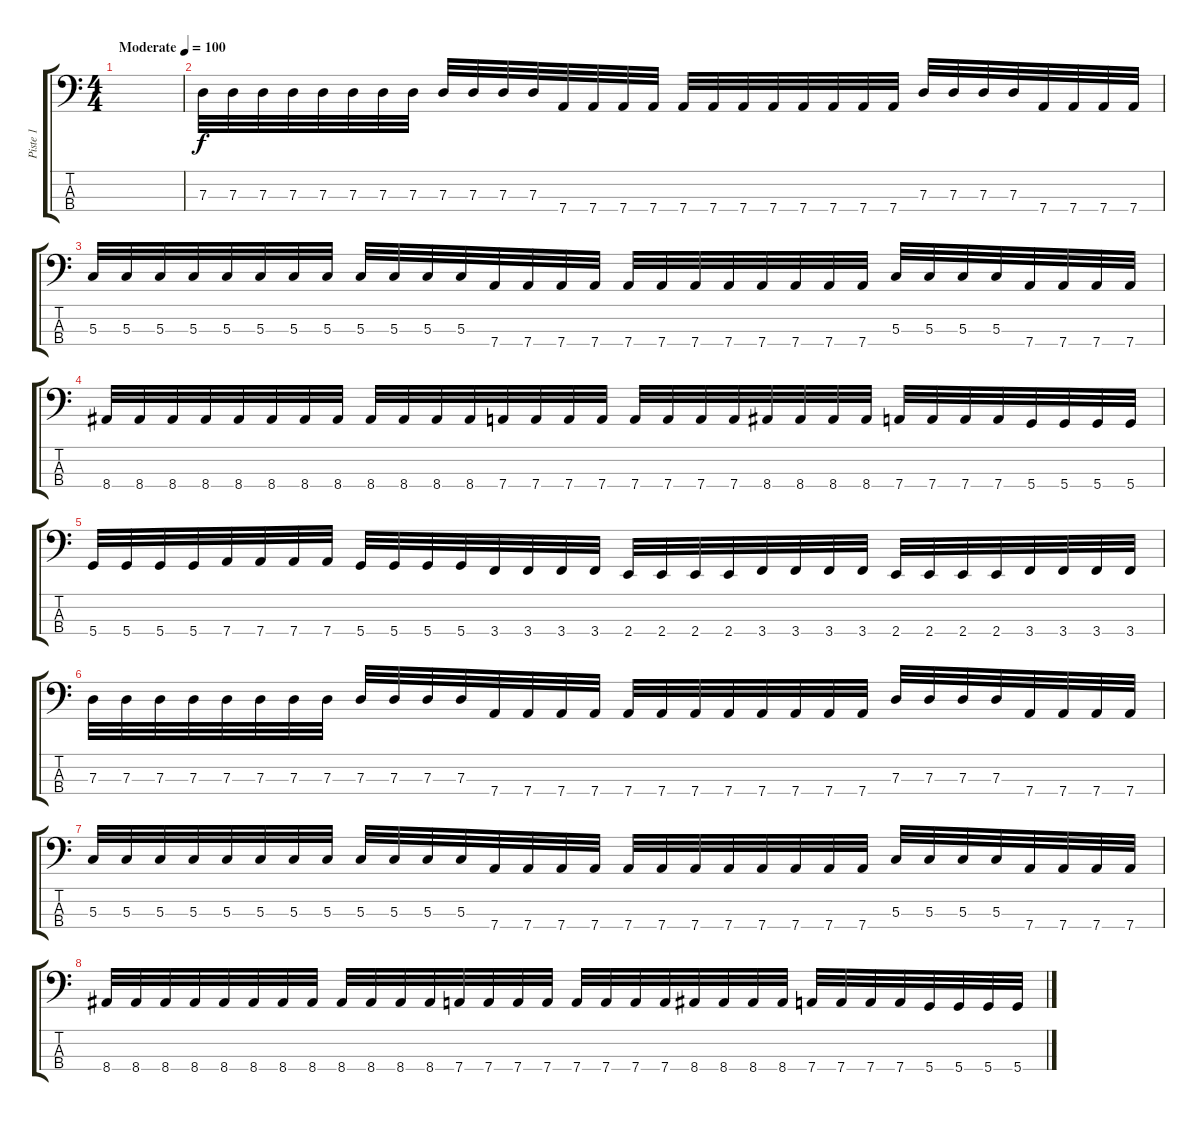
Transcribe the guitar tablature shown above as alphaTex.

\track ("Piste 1" "Piste 1") {instrument electricbasspick}
\staff {score tabs}
\tuning (F2 C2 G1 D1) {hide}
\ts (4 4)
\tempo (100 "Moderate")
\clef f4
\ks c
|
7.3.32 7.3.32 7.3.32 7.3.32 7.3.32 7.3.32 7.3.32 7.3.32 7.3.32 7.3.32 7.3.32 7.3.32 7.4.32 7.4.32 7.4.32 7.4.32 7.4.32 7.4.32 7.4.32 7.4.32 7.4.32 7.4.32 7.4.32 7.4.32 7.3.32 7.3.32 7.3.32 7.3.32 7.4.32 7.4.32 7.4.32 7.4.32 |
5.3.32 5.3.32 5.3.32 5.3.32 5.3.32 5.3.32 5.3.32 5.3.32 5.3.32 5.3.32 5.3.32 5.3.32 7.4.32 7.4.32 7.4.32 7.4.32 7.4.32 7.4.32 7.4.32 7.4.32 7.4.32 7.4.32 7.4.32 7.4.32 5.3.32 5.3.32 5.3.32 5.3.32 7.4.32 7.4.32 7.4.32 7.4.32 |
8.4.32 8.4.32 8.4.32 8.4.32 8.4.32 8.4.32 8.4.32 8.4.32 8.4.32 8.4.32 8.4.32 8.4.32 7.4.32 7.4.32 7.4.32 7.4.32 7.4.32 7.4.32 7.4.32 7.4.32 8.4.32 8.4.32 8.4.32 8.4.32 7.4.32 7.4.32 7.4.32 7.4.32 5.4.32 5.4.32 5.4.32 5.4.32 |
5.4.32 5.4.32 5.4.32 5.4.32 7.4.32 7.4.32 7.4.32 7.4.32 5.4.32 5.4.32 5.4.32 5.4.32 3.4.32 3.4.32 3.4.32 3.4.32 2.4.32 2.4.32 2.4.32 2.4.32 3.4.32 3.4.32 3.4.32 3.4.32 2.4.32 2.4.32 2.4.32 2.4.32 3.4.32 3.4.32 3.4.32 3.4.32 |
7.3.32 7.3.32 7.3.32 7.3.32 7.3.32 7.3.32 7.3.32 7.3.32 7.3.32 7.3.32 7.3.32 7.3.32 7.4.32 7.4.32 7.4.32 7.4.32 7.4.32 7.4.32 7.4.32 7.4.32 7.4.32 7.4.32 7.4.32 7.4.32 7.3.32 7.3.32 7.3.32 7.3.32 7.4.32 7.4.32 7.4.32 7.4.32 |
5.3.32 5.3.32 5.3.32 5.3.32 5.3.32 5.3.32 5.3.32 5.3.32 5.3.32 5.3.32 5.3.32 5.3.32 7.4.32 7.4.32 7.4.32 7.4.32 7.4.32 7.4.32 7.4.32 7.4.32 7.4.32 7.4.32 7.4.32 7.4.32 5.3.32 5.3.32 5.3.32 5.3.32 7.4.32 7.4.32 7.4.32 7.4.32 |
8.4.32 8.4.32 8.4.32 8.4.32 8.4.32 8.4.32 8.4.32 8.4.32 8.4.32 8.4.32 8.4.32 8.4.32 7.4.32 7.4.32 7.4.32 7.4.32 7.4.32 7.4.32 7.4.32 7.4.32 8.4.32 8.4.32 8.4.32 8.4.32 7.4.32 7.4.32 7.4.32 7.4.32 5.4.32 5.4.32 5.4.32 5.4.32
